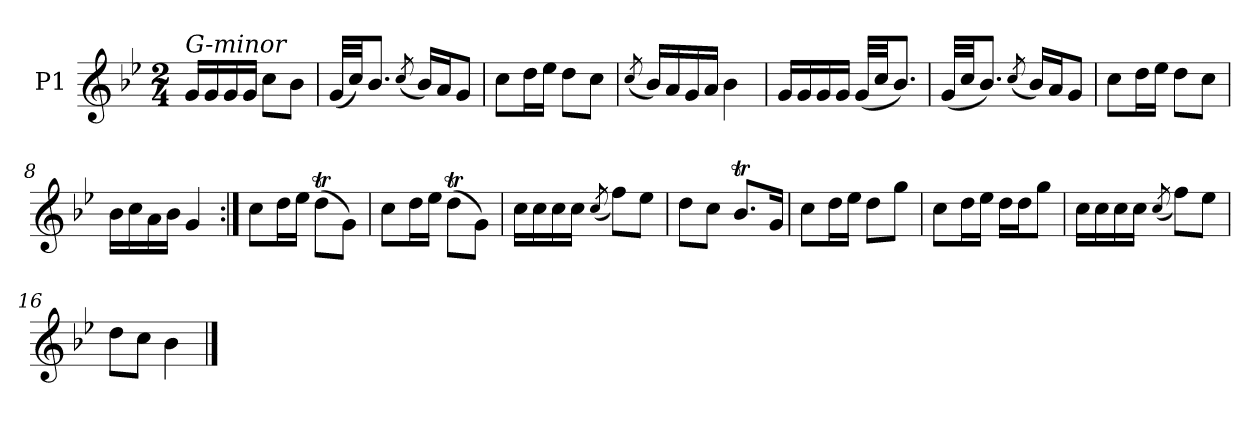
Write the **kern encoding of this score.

**kern
*part1
*staff1
*I"P1
*clefG2
*k[b-e-]
*g:
*M2/4
=1
!LO:TX:a:i:t=G-minor
16gLL
16g
16g
16gJJ
8ccL
8b-J
=2
(32gLLL
32ccJJ)
8.b-J
(8qcc/
16b-LL)
16aJ
8gJ
=3
8ccL
16ddL
16ee-JJ
8ddL
8ccJ
=4
(8qcc/
16b-LL)
16a
16g
16aJJ
4b-
=5
16gLL
16g
16g
16gJJ
(32gLLL
32ccJJ
8.b-J)
=6
(32gLLL
32ccJJ
8.b-J)
(8qcc/
16b-LL)
16aJ
8gJ
=7
8ccL
16ddL
16ee-JJ
8ddL
8ccJ
=8
16b-LL
16cc
16a
16b-JJ
4g
=9:|!
8ccL
16ddL
16ee-JJ
(8ddtL
8gJ)
=10
8ccL
16ddL
16ee-JJ
(8ddtL
8gJ)
=11
16ccLL
16cc
16cc
16ccJJ
(8qcc/
8ffL)
8ee-J
=12
8ddL
8ccJ
8.b-TL
16gJk
=13
8ccL
16ddL
16ee-JJ
8ddL
8ggJ
=14
8ccL
16ddL
16ee-JJ
16ddLL
16ddJ
8ggJ
=15
16ccLL
16cc
16cc
16ccJJ
(8qcc/
8ffL)
8ee-J
=16
8ddL
8ccJ
4b-
==
*-
